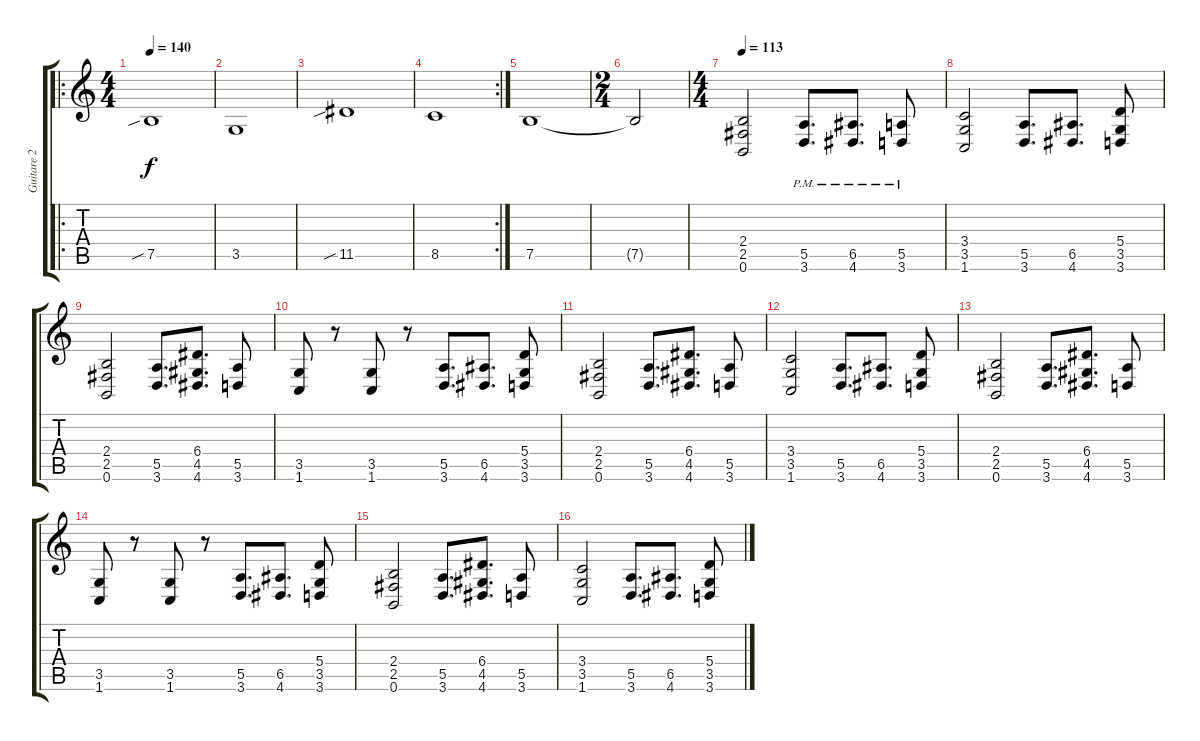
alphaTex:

\track ("Guitare 2" "Guitare 2") {instrument distortionguitar}
\staff {score tabs}
\tuning (B3 Gb3 D3 A2 E2 B1) {hide}
\ro
\ts (4 4)
\tempo 140
\clef g2
\ks c
7.5{sib}.1{dy f} |
3.5.1 |
11.5{sib}.1 |
\rc 2
8.5.1 |
7.5.1 |
\ts (2 4)
7.5{t}.2 |
\ts (4 4)
\tempo 113
(2.4 2.5 0.6).2 (5.5{pm} 3.6{pm}).8{d} (6.5{pm} 4.6{pm}).8{d} (5.5{pm} 3.6{pm}).8 |
(3.4 3.5 1.6).2 (5.5 3.6).8{d} (6.5 4.6).8{d} (5.4 3.5 3.6).8 |
(2.4 2.5 0.6).2 (5.5 3.6).8{d} (6.4 4.5 4.6).8{d} (5.5 3.6).8 |
(3.5 1.6).8 r.8 (3.5 1.6).8 r.8 (5.5 3.6).8{d} (6.5 4.6).8{d} (5.4 3.5 3.6).8 |
(2.4 2.5 0.6).2 (5.5 3.6).8{d} (6.4 4.5 4.6).8{d} (5.5 3.6).8 |
(3.4 3.5 1.6).2 (5.5 3.6).8{d} (6.5 4.6).8{d} (5.4 3.5 3.6).8 |
(2.4 2.5 0.6).2 (5.5 3.6).8{d} (6.4 4.5 4.6).8{d} (5.5 3.6).8 |
(3.5 1.6).8 r.8 (3.5 1.6).8 r.8 (5.5 3.6).8{d} (6.5 4.6).8{d} (5.4 3.5 3.6).8 |
(2.4 2.5 0.6).2 (5.5 3.6).8{d} (6.4 4.5 4.6).8{d} (5.5 3.6).8 |
(3.4 3.5 1.6).2 (5.5 3.6).8{d} (6.5 4.6).8{d} (5.4 3.5 3.6).8
